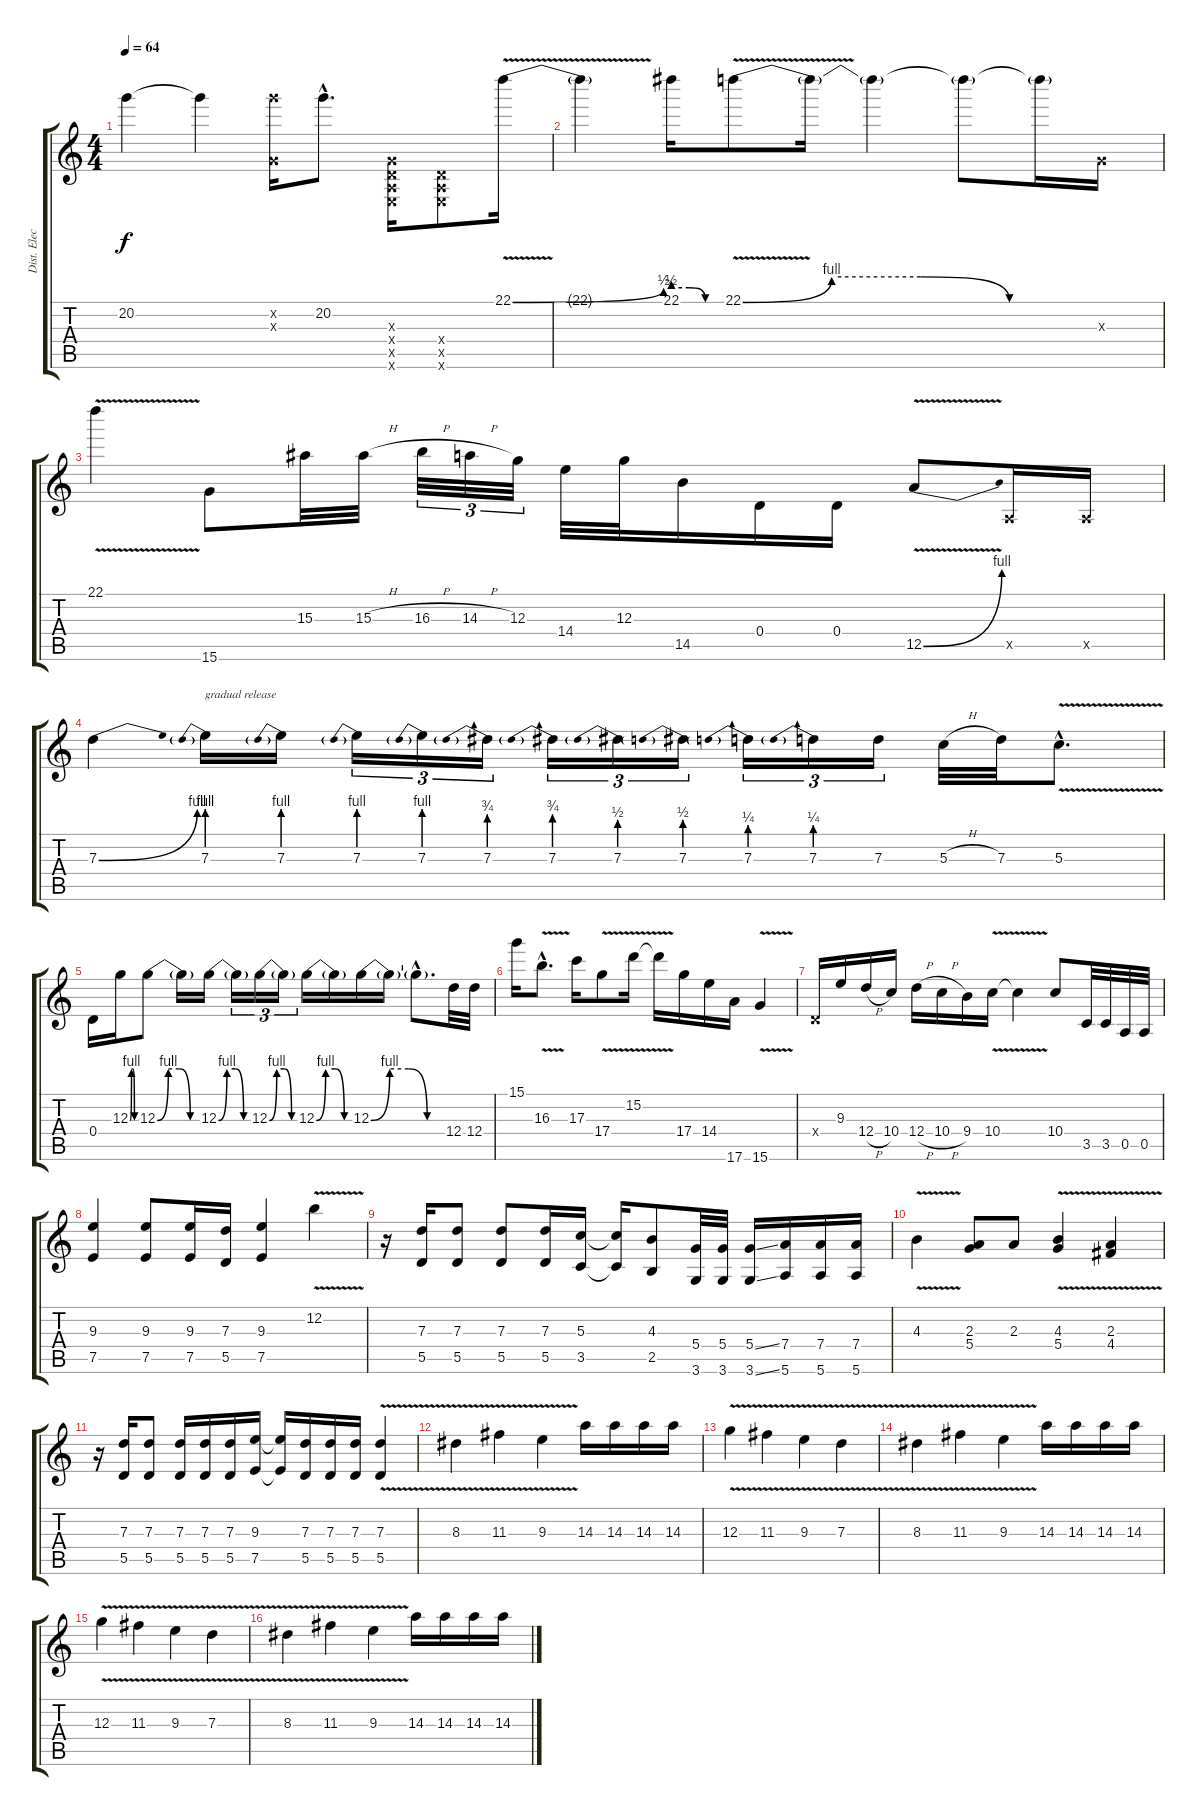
\track ("Dist. Elec." "Dist. Elec") {instrument distortionguitar}
\staff {score tabs}
\tuning (E4 B3 G3 D3 A2 E2) {hide}
\ts (4 4)
\tempo 64
\clef g2
\ks c
20.2{t}.4{dy f} 20.2{t}.4 (20.2{x} 0.3{x}).16 20.2{hac}.8{d} (0.3{x} 0.4{x} 0.5{x} 0.6{x}).16 (0.4{x} 0.5{x} 0.6{x}).8 22.1{be (bend 0 0 60 2) v}.16 |
22.1{t}.4 22.1{be (custom 0 2 20 2 40 0 60 0)}.16 22.1{be (custom 0 0 15 4 30 4 45 0 60 0) v}.8 22.1{t}.16 22.1{t}.4 22.1{t}.8 22.1{t}.16 0.3{x}.16 |
22.1{v}.4 15.6.8 15.3.32 15.3{h}.32 16.3{h}.32{tu (3 2)} 14.3{h}.32{tu (3 2)} 12.3.32{tu (3 2)} 14.4.32 12.3.32 14.5.16 0.4.16 0.4.16 12.5{be (bend 0 0 60 4) v}.8 0.5{x}.16 0.5{x}.16 |
7.3{be (bend 0 0 60 4)}.4 7.3{be (prebend 0 4 60 4)}.16{txt "gradual release"} 7.3{be (prebend 0 4 60 4)}.16 7.3{be (prebend 0 4 60 4)}.16{tu (3 2)} 7.3{be (prebend 0 4 60 4)}.16{tu (3 2)} 7.3{be (prebend 0 3 60 3)}.16{tu (3 2)} 7.3{be (prebend 0 3 60 3)}.16{tu (3 2)} 7.3{be (prebend 0 2 60 2)}.16{tu (3 2)} 7.3{be (prebend 0 2 60 2)}.16{tu (3 2)} 7.3{be (prebend 0 1 60 1)}.16{tu (3 2)} 7.3{be (prebend 0 1 60 1)}.16{tu (3 2)} 7.3.16{tu (3 2)} 5.3{h}.32 7.3.32 5.3{v hac}.8{d} |
0.4.16 12.3{be (custom 0 0 15 4 30 4 45 0 60 0)}.16 12.3{be (custom 0 0 15 4 30 4 45 0 60 0)}.8 12.3{t}.16 12.3{be (custom 0 0 15 4 30 4 45 0 60 0)}.16 12.3{t}.16{tu (3 2)} 12.3{be (custom 0 0 15 4 30 4 45 0 60 0)}.16{tu (3 2)} 12.3{t}.16{tu (3 2)} 12.3{be (custom 0 0 15 4 30 4 45 0 60 0)}.16 12.3{t}.16 12.3{be (custom 0 0 15 4 30 4 45 0 60 0)}.16 12.3{t}.16 12.3{hac t}.8{d} 12.4.32 12.4.32 |
15.1.16 16.3{v hac}.8{d} 17.3.16 17.4{v}.8 15.2{v}.16 15.2{t}.16 17.4.16 14.4.16 17.6.16 15.6{v}.4 |
0.4{x}.16 9.3.16 12.4{h}.16 10.4.16 12.4{h}.16 10.4{h}.16 9.4.16 10.4{v}.16 10.4{t}.4 10.4.8 3.5.32 3.5.32 0.5.32 0.5.32 |
(9.3 7.5).4 (9.3 7.5).8 (9.3 7.5).16 (7.3 5.5).16 (9.3 7.5).4 12.2{v}.4 |
r.16 (7.3 5.5).16 (7.3 5.5).8 (7.3 5.5).8 (7.3 5.5).16 (5.3 3.5).16 (5.3{t} 3.5{t}).16 (4.3 2.5).8 (5.4 3.6).32 (5.4 3.6).32 (5.4{ss} 3.6{ss}).16 (7.4 5.6).16 (7.4 5.6).16 (7.4 5.6).16 |
4.3{v}.4 (2.3 5.4).8 2.3.8 (4.3{v} 5.4{v}).4 (2.3{v} 4.4{v}).4 |
r.16 (7.3 5.5).16 (7.3 5.5).8 (7.3 5.5).16 (7.3 5.5).16 (7.3 5.5).16 (9.3 7.5).16 (9.3{t} 7.5{t}).16 (7.3 5.5).16 (7.3 5.5).16 (7.3 5.5).16 (7.3{v} 5.5{v}).4 |
8.3{v}.4 11.3{v}.4 9.3{v}.4 14.3.16 14.3.16 14.3.16 14.3.16 |
12.3{v}.4 11.3{v}.4 9.3{v}.4 7.3{v}.4 |
8.3{v}.4 11.3{v}.4 9.3{v}.4 14.3.16 14.3.16 14.3.16 14.3.16 |
12.3{v}.4 11.3{v}.4 9.3{v}.4 7.3{v}.4 |
8.3{v}.4 11.3{v}.4 9.3{v}.4 14.3.16 14.3.16 14.3.16 14.3.16
